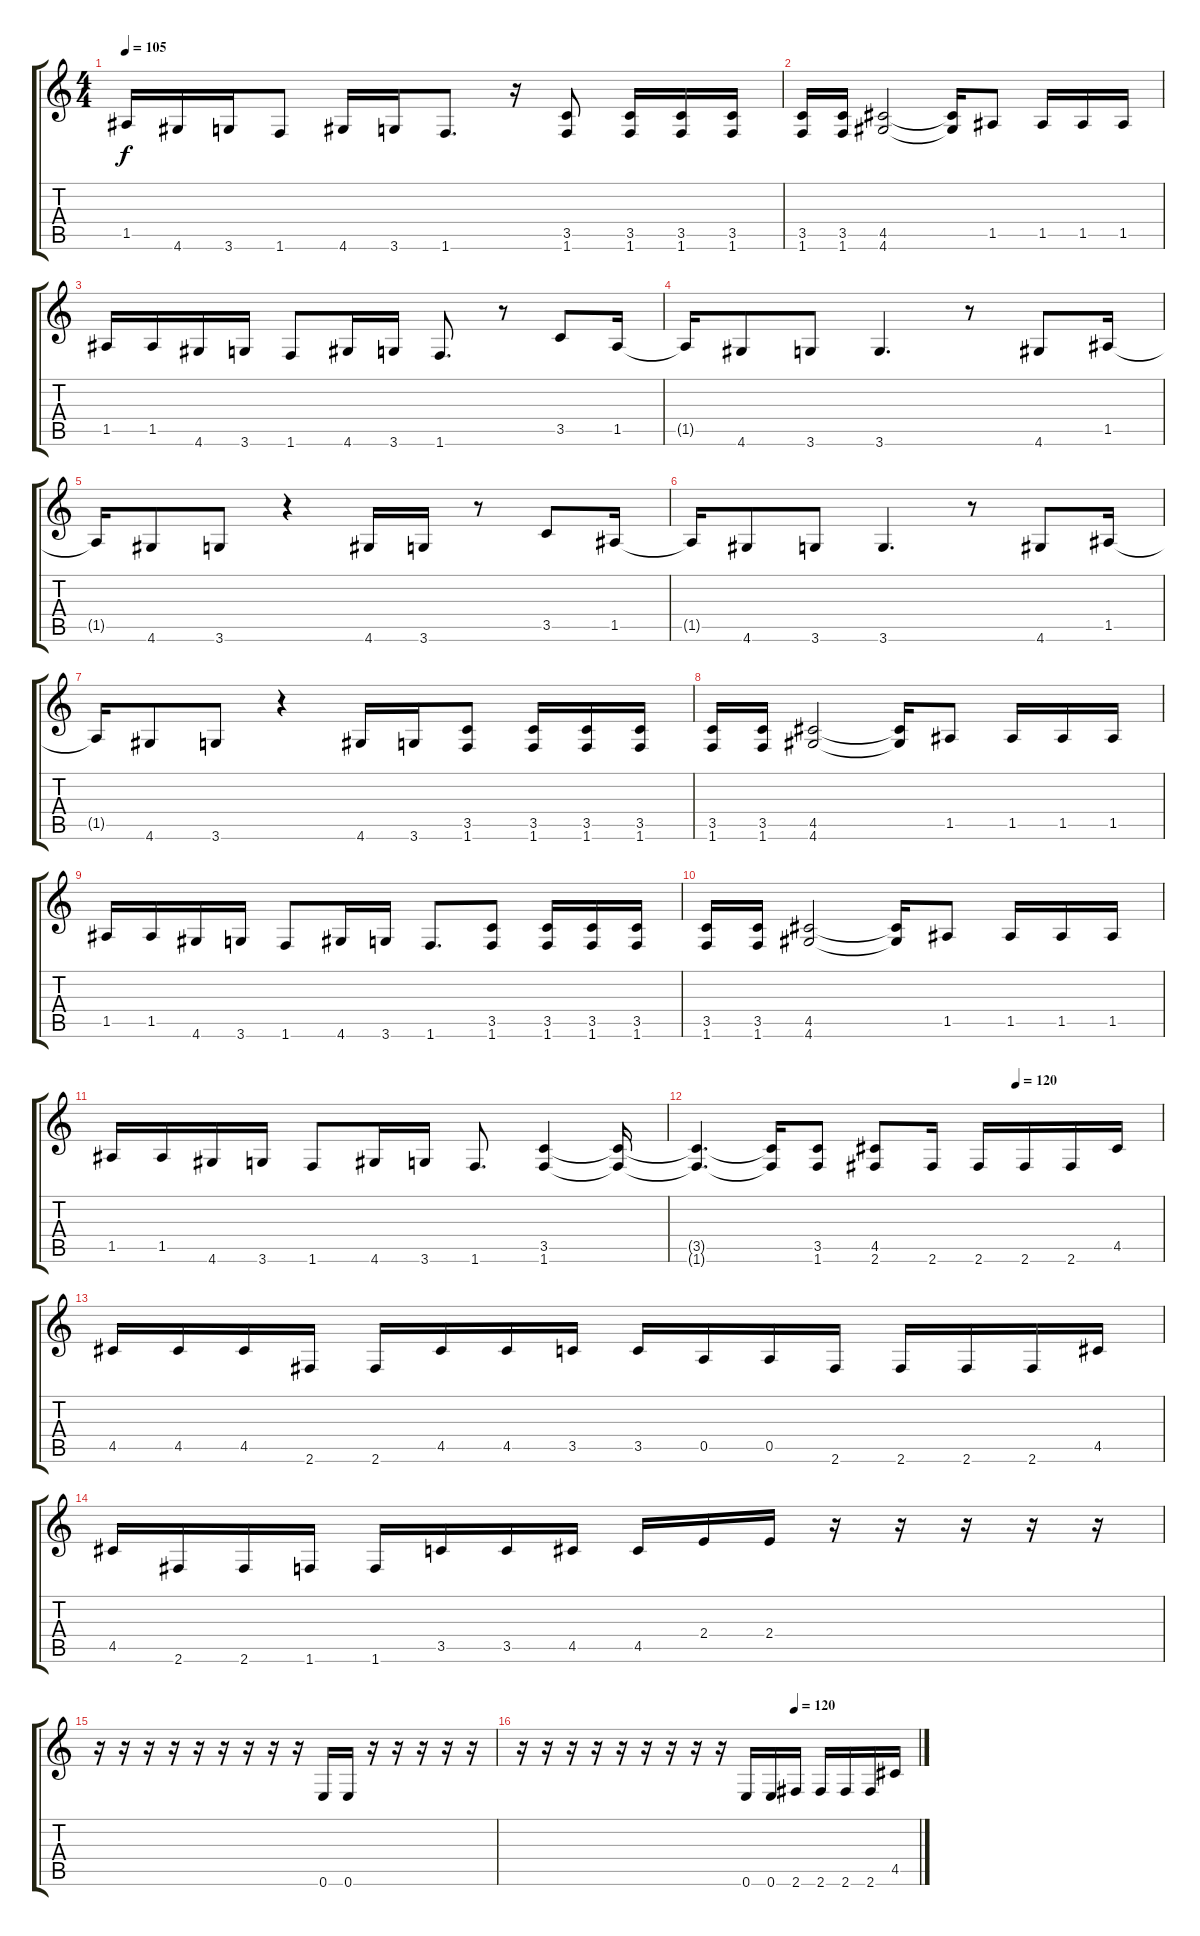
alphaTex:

\track "" {instrument distortionguitar}
\staff {score tabs}
\tuning (E4 B3 G3 D3 A2 E2) {hide}
\ts (4 4)
\tempo 105
\clef g2
\ks c
1.5.16{dy f} 4.6.16 3.6.16 1.6.8 4.6.16 3.6.16 1.6.8{d} r.16 (3.5 1.6).8 (3.5 1.6).16 (3.5 1.6).16 (3.5 1.6).16 |
(3.5 1.6).16 (3.5 1.6).16 (4.5 4.6).2 (4.5{t} 4.6{t}).16 1.5.8 1.5.16 1.5.16 1.5.16 |
1.5.16 1.5.16 4.6.16 3.6.16 1.6.8 4.6.16 3.6.16 1.6.8{d} r.8 3.5.8 1.5.16 |
1.5{t}.16 4.6.8 3.6.8 3.6.4{d} r.8 4.6.8 1.5.16 |
1.5{t}.16 4.6.8 3.6.8 r.4 4.6.16 3.6.16 r.8 3.5.8 1.5.16 |
1.5{t}.16 4.6.8 3.6.8 3.6.4{d} r.8 4.6.8 1.5.16 |
1.5{t}.16 4.6.8 3.6.8 r.4 4.6.16 3.6.16 (3.5 1.6).8 (3.5 1.6).16 (3.5 1.6).16 (3.5 1.6).16 |
(3.5 1.6).16 (3.5 1.6).16 (4.5 4.6).2 (4.5{t} 4.6{t}).16 1.5.8 1.5.16 1.5.16 1.5.16 |
1.5.16 1.5.16 4.6.16 3.6.16 1.6.8 4.6.16 3.6.16 1.6.8{d} (3.5 1.6).8 (3.5 1.6).16 (3.5 1.6).16 (3.5 1.6).16 |
(3.5 1.6).16 (3.5 1.6).16 (4.5 4.6).2 (4.5{t} 4.6{t}).16 1.5.8 1.5.16 1.5.16 1.5.16 |
1.5.16 1.5.16 4.6.16 3.6.16 1.6.8 4.6.16 3.6.16 1.6.8{d} (3.5 1.6).4 (3.5{t} 1.6{t}).16 |
\tempo (120 0.6875)
(3.5{t} 1.6{t}).4{d} (3.5{t} 1.6{t}).16 (3.5 1.6).8 (4.5 2.6).8 2.6.16 2.6.16 2.6.16 2.6.16 4.5.16 |
4.5.16 4.5.16 4.5.16 2.6.16 2.6.16 4.5.16 4.5.16 3.5.16 3.5.16 0.5.16 0.5.16 2.6.16 2.6.16 2.6.16 2.6.16 4.5.16 |
4.5.16 2.6.16 2.6.16 1.6.16 1.6.16 3.5.16 3.5.16 4.5.16 4.5.16 2.4.16 2.4.16 r.16 r.16 r.16 r.16 r.16 |
r.16 r.16 r.16 r.16 r.16 r.16 r.16 r.16 r.16 0.6.16 0.6.16 r.16 r.16 r.16 r.16 r.16 |
\tempo (120 0.6875)
r.16 r.16 r.16 r.16 r.16 r.16 r.16 r.16 r.16 0.6.16 0.6.16 2.6.16 2.6.16 2.6.16 2.6.16 4.5.16
